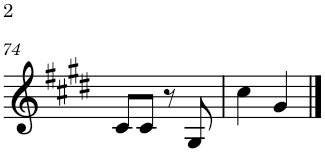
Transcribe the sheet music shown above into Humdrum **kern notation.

**kern
*part1
*staff1
!!LO:PB:g=z
*clefG2
*k[f#c#g#d#]
*M2/4
=74
8c#/L
8c#/J
8r
8G#/
=75
4cc#\
4g#/
==
*-
